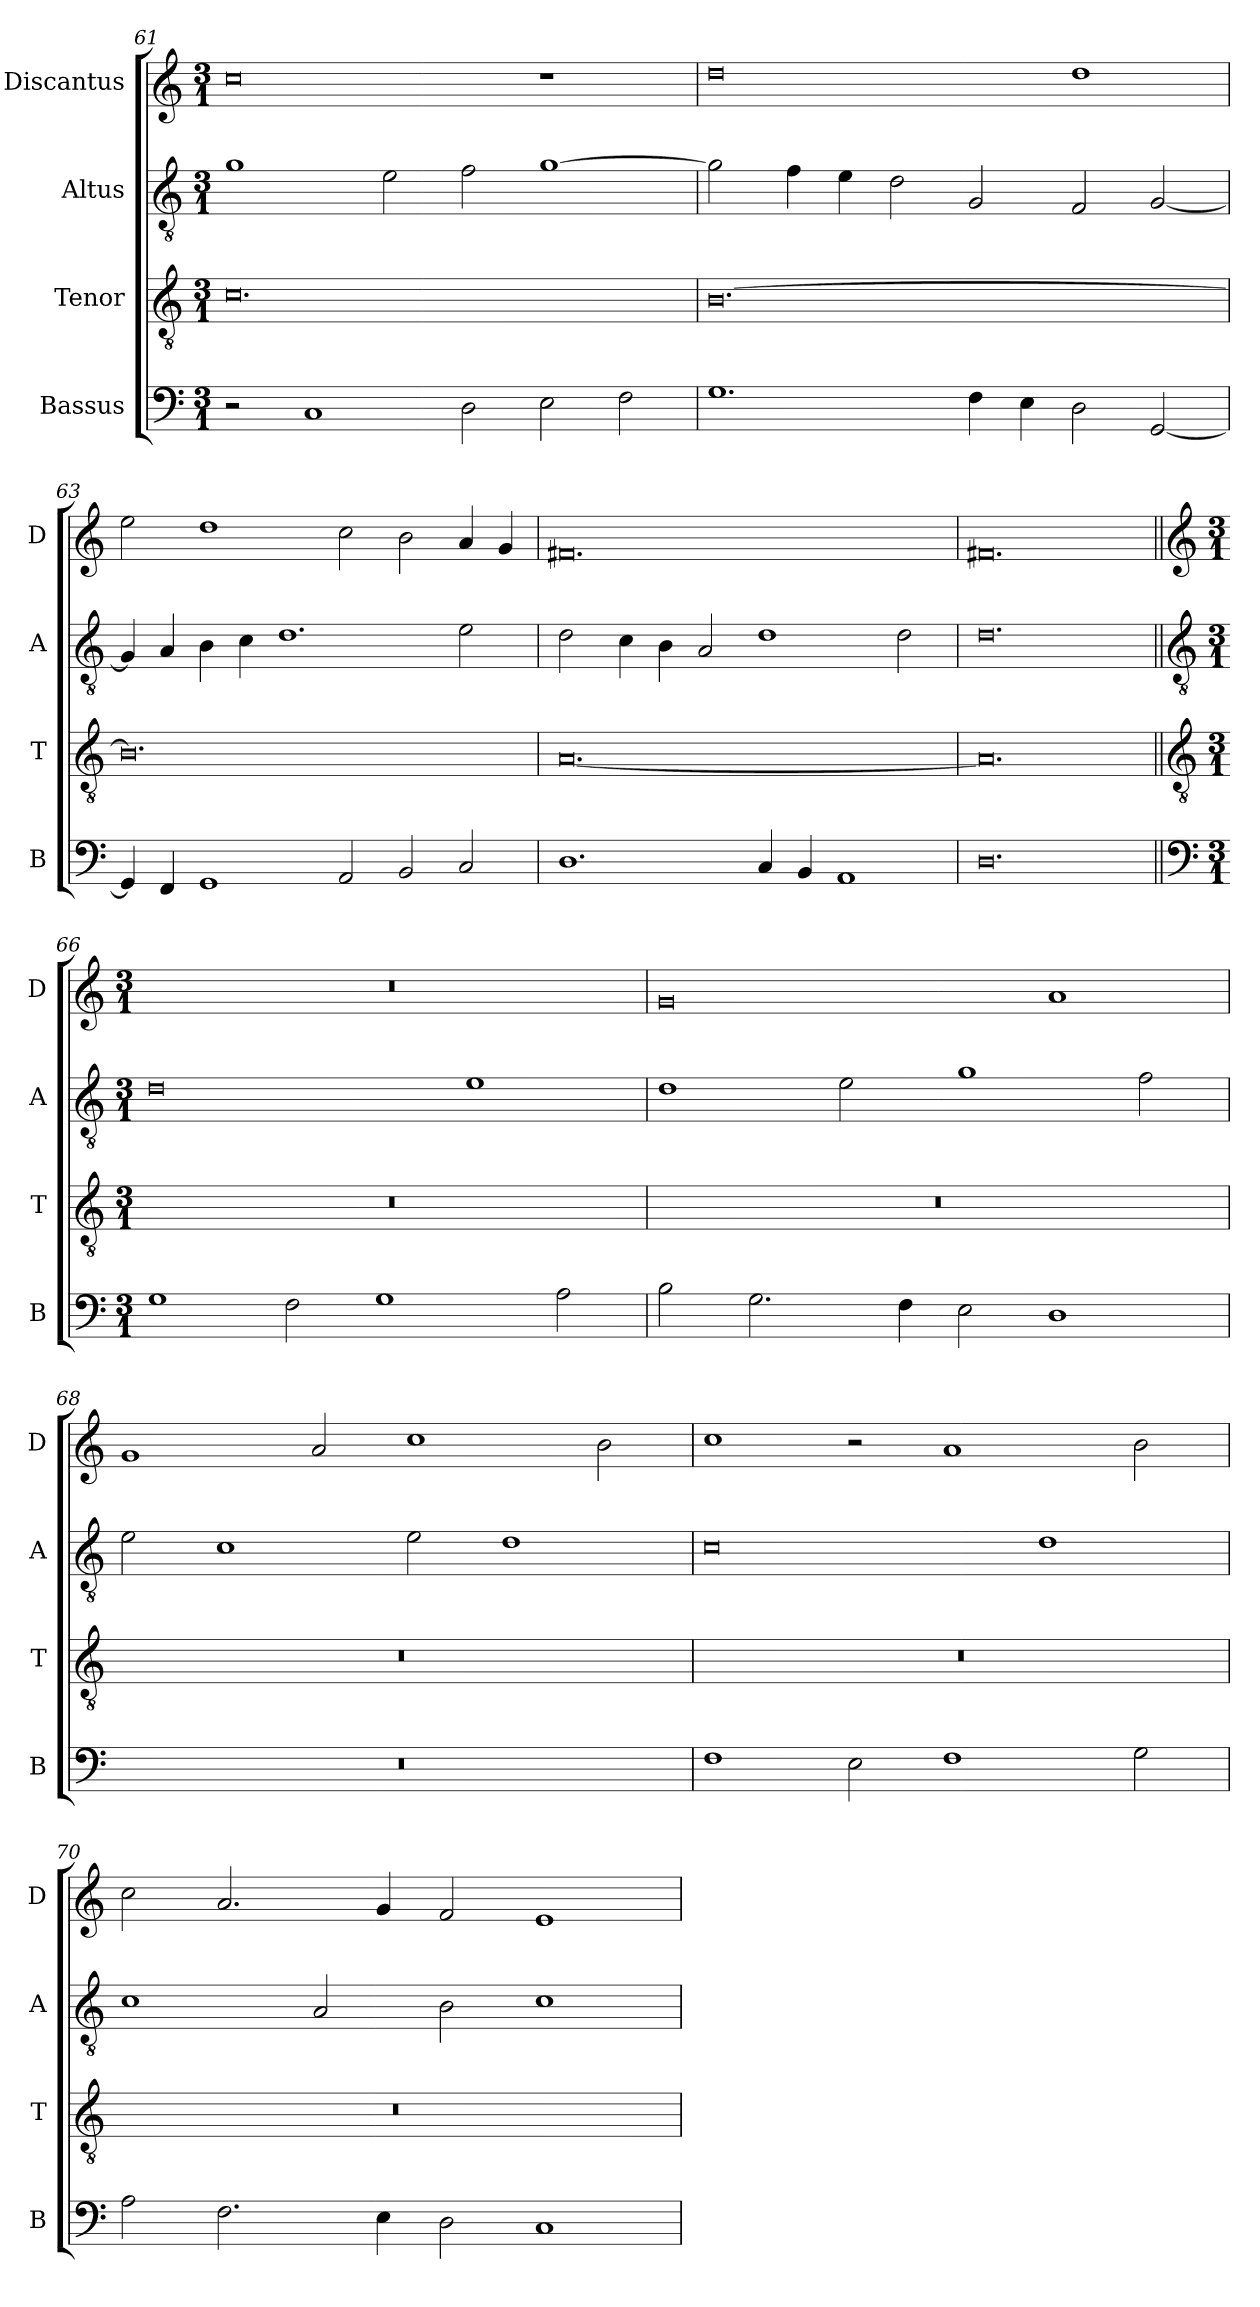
**kern	**kern	**kern	**kern
*part4	*part3	*part2	*part1
*staff4	*staff3	*staff2	*staff1
*I"Bassus	*I"Tenor	*I"Altus	*I"Discantus
*I'B	*I'T	*I'A	*I'D
*clefF4	*clefGv2	*clefGv2	*clefG2
*k[]	*k[]	*k[]	*k[]
*M3/1	*M3/1	*M3/1	*M3/1
=61	=61	=61	=61
2r	0.c	1g	0cc
1C	.	.	.
.	.	2e	.
2D	.	2f	.
2E	.	[1g	1r
2F	.	.	.
=62	=62	=62	=62
1.G	[0.B	2g]	0dd
.	.	4f	.
.	.	4e	.
.	.	2d	.
4F	.	2G	.
4E	.	.	.
2D	.	2F	1dd
[2GG	.	[2G	.
=63	=63	=63	=63
4GG]	0.B]	4G]	2ee
4FF	.	4A	.
1GG	.	4B	1dd
.	.	4c	.
.	.	1.d	.
2AA	.	.	2cc
2BB	.	.	2b
2C	.	2e	4a
.	.	.	4g
=64	=64	=64	=64
1.D	[0.A	2d	0.f#X
.	.	4c	.
.	.	4B	.
.	.	2A	.
4C	.	1d	.
4BB	.	.	.
1AA	.	.	.
.	.	2d	.
=65	=65	=65	=65
0.D	0.A]	0.d	0.f#X
!!LO:LB:g=z
=66||	=66||	=66||	=66||
*clefF4	*clefGv2	*clefGv2	*clefG2
*k[]	*k[]	*k[]	*k[]
*M3/1	*M3/1	*M3/1	*M3/1
1G	0.r	0d	0.r
2F	.	.	.
1G	.	.	.
.	.	1e	.
2A	.	.	.
=67	=67	=67	=67
2B	0.r	1d	0g
2.G	.	.	.
.	.	2e	.
4F	.	.	.
2E	.	1g	.
1D	.	.	1a
.	.	2f	.
=68	=68	=68	=68
0.r	0.r	2e	1g
.	.	1c	.
.	.	.	2a
.	.	2e	1cc
.	.	1d	.
.	.	.	2b
=69	=69	=69	=69
1F	0.r	0c	1cc
2E	.	.	2r
1F	.	.	1a
.	.	1d	.
2G	.	.	2b
=70	=70	=70	=70
2A	0.r	1c	2cc
2.F	.	.	2.a
.	.	2A	.
4E	.	.	4g
2D	.	2B	2f
1C	.	1c	1e
=	=	=	=
*-	*-	*-	*-
